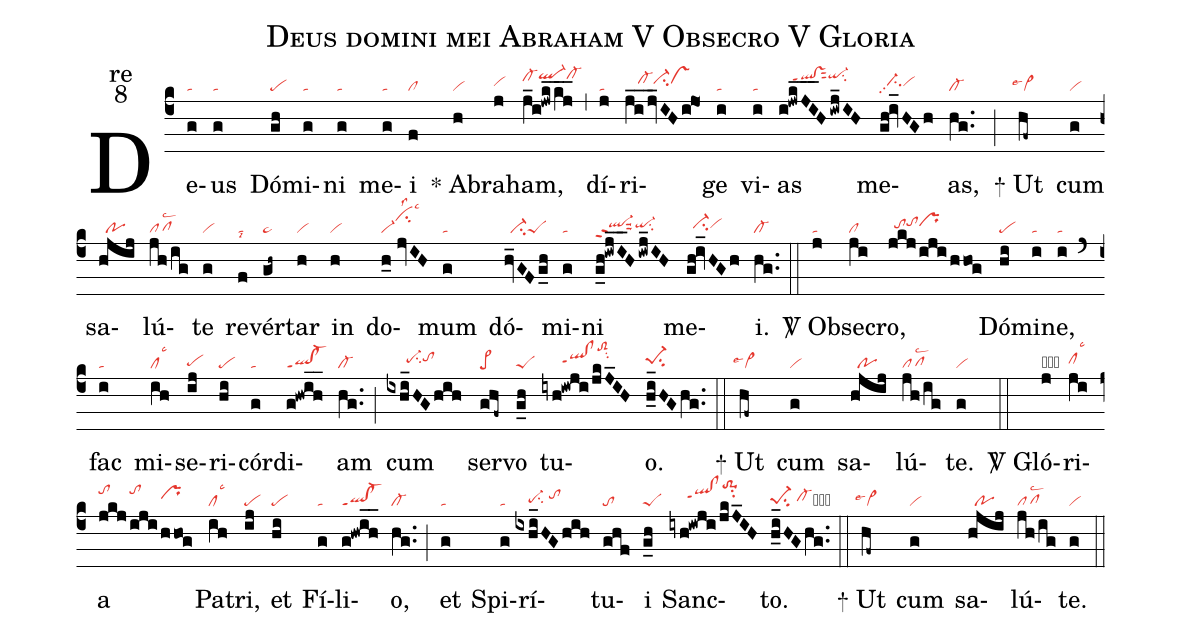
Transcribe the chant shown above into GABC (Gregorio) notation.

name:Deus domini mei Abraham V Obsecro V Gloria;
office-part:re;
mode:8;
nabc-lines:1;
%%
(c4) De(g|ta)us(g|ta) Dó(gh|pe)mi(g|ta)ni(g|ta) me(g|ta)i(f|cl) <sp>*</sp> A(h|vi)bra(j|vihh)ham,(j_i!jwk_kj__|cl-hjql-hkcl-hk) (,) dí(j|ta)ri(ji__/jv_IHijO1|////cl-hici-hivshi)ge(i|ta) vi(i|ta)as(i!jwkJI___H/iwj_IH|////qlhj!vshjppt1sut2qi-hksu2) me(gh!iv_HGh|//ci-hhpp2vihh)as,(hg..|cl-) (;)
<sp>+</sp> Ut(hf~|``vi>lse4) cum(g|vi) sa(hjij|//po)lú(jh/ig|pflsc2)te(g|vi) re(f|talsi8)vér(gh~|ta>)tar(h|vi) in(h|vi) do(h_0//jvIH|vi-cihklss2lsc3)mum(g|ta) dó(hv_GFg_h|//ci-peS)mi(g|ta)ni(g_h!iwjI__H/iwj_IH|ql-hhppt2suu2qi-hhsu2) me(gh!iv_HGh|//ci-hhvihh)i.(hg..|cl-) (::)

<sp>V/</sp> Ob(j|ta)se(ji|cl)cro,(jkj/iji/hhog|//tohhtohiprhi) Dó(hi|pe)mi(i|ta)ne,(i|ta) (`) fac(i|ta) mi(ih|cllsc3)se(ij|pehg)ri(hi|pe)cór(g|ta)di(g!hwih__|ql!cl-ppt1)am(hg..|cl-) (;) cum(ixhi_HGhih|//////pe-hhsu2tohi) ser(ghf~|pe>)vo(g_h|peS) tu(iyh!iwji/jkJ_IH|//////qlhh!clhhppt1toS2hmsu2)o.(h_i_HGhg..|pe-1hhsu2) (::)
<sp>+</sp> Ut(hf~|``vi>lse4) cum(g|vi) sa(hjij|//po)lú(jh/ig|pflsc2)te.(g|vi) (::)

<sp>V/</sp> Gló(j|obvihh)ri(ji|clhhlsc3)a(jkj|tohk|iji|tohk|hhog|prhi) Pa(ih|cllsc3)tri,(ij|pe) et(hi|pe) Fí(g|ta)li(g!hwih__|ql!cl-ppt1)o,(hg..|cl-) (;) et(g|ta) Spi(g|ta)rí(ixhi_HG/hih|////pe-hgsu2/tohi)tu(ghf|to)i(g_h|peS) Sanc(iyh!iwji/jkJ_IH|/////qlhi!clhippt1to-1hmsu2)to.(h_i_HGhg..|pe-1hgsu2/cl-hhcb) (::)

<sp>+</sp> Ut(hf~|``vi>lse4) cum(g|vi) sa(hjij|//po)lú(jh/ig|pflsc2)te.(g|vi) (::)
